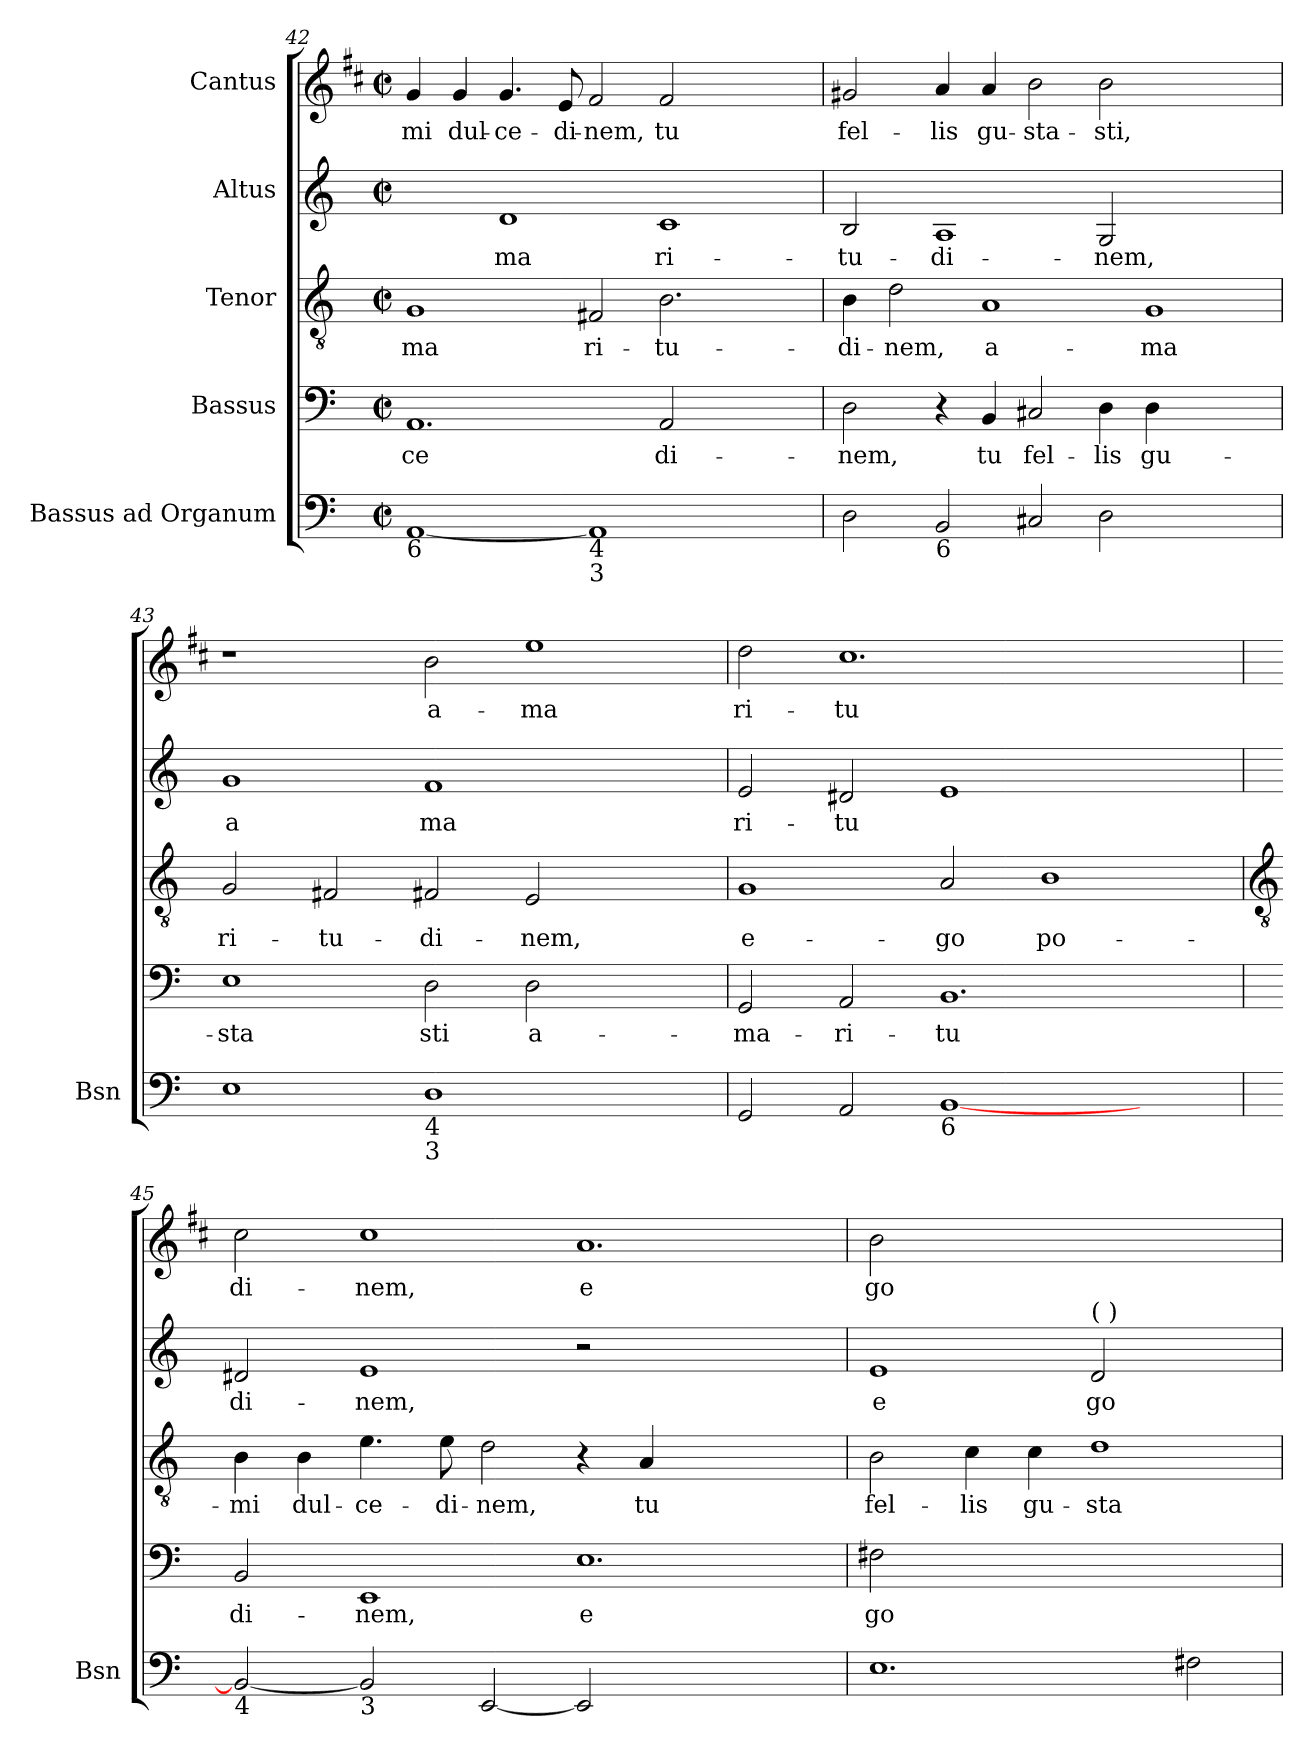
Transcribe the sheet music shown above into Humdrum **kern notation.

**kern	**kern	**text	**kern	**text	**kern	**text	**kern	**text
*part5	*part4	*part4	*part3	*part3	*part2	*part2	*part1	*part1
*staff5	*staff4	*staff4	*staff3	*staff3	*staff2	*staff2	*staff1	*staff1
*I"Bassus ad Organum	*I"Bassus	*	*I"Tenor	*	*I"Altus	*	*I"Cantus	*
*I'Bsn	*	*	*	*	*	*	*	*
!!LO:LB:g=z
*clefF4	*clefF4	*	*clefGv2	*	*clefG2	*	*clefG2	*
*	*	*	*	*	*	*	*ITrd1c2	*
*k[]	*k[]	*	*k[]	*	*k[]	*	*k[]	*
*C:	*C:	*	*C:	*	*C:	*	*C:	*
*M4/2	*M4/2	*	*M4/2	*	*M4/2	*	*M4/2	*
*met(c|)	*met(c|)	*	*met(c|)	*	*met(c|)	*	*met(c|)	*
=42	=42	=42	=42	=42	=42	=42	=42	=42
!LO:TX:b:t=6	!	!	!	!	!	!	!	!
!	!	!LO:LY:b	!	!LO:LY:b	!	!	!	!LO:LY:b
[1AA	1.AA	-ce	1G	-ma	2eyy]	.	4f	mi
!	!	!	!	!	!	!	!	!LO:LY:b
.	.	.	.	.	.	.	4f	dul-
!	!	!	!	!	!	!LO:LY:b	!	!LO:LY:b
.	.	.	.	.	1d	ma	4.f	-ce-
!	!	!	!	!	!	!	!	!LO:LY:b
.	.	.	.	.	.	.	8d	-di-
!LO:TX:b:t=4	!	!	!	!	!	!	!	!
!LO:TX:b:t=3	!	!	!	!	!	!	!	!
!	!	!	!	!LO:LY:b	!	!	!	!LO:LY:b
1AA]	.	.	2F#X	ri-	.	.	2e	-nem,
!	!	!LO:LY:b	!	!LO:LY:b	!	!LO:LY:b	!	!LO:LY:b
.	2AA	di-	2.B	-tu-	1c	ri-	2e	tu
2ryy	2ryy	.	.	.	.	.	2ryy	.
.	.	.	4ryy	.	.	.	.	.
=42A	=42A	=42A	=42A	=42A	=42A	=42A	=42A	=42A
!	!	!LO:LY:b	!	!LO:LY:b	!	!LO:LY:b	!	!LO:LY:b
2D	2D	-nem,	4B	-di-	2B	-tu-	2f#X	fel-
!	!	!	!	!LO:LY:b	!	!	!	!
.	.	.	2d	-nem,	.	.	.	.
!LO:TX:b:t=6	!	!	!	!	!	!	!	!
!	!	!	!	!	!	!LO:LY:b	!	!LO:LY:b
2BB	4r	.	.	.	1A	-di-	4g	-lis
!	!	!LO:LY:b	!	!LO:LY:b	!	!	!	!LO:LY:b
.	4BB	tu	1A	a-	.	.	4g	gu-
!	!	!LO:LY:b	!	!	!	!	!	!LO:LY:b
2C#X	2C#X	fel-	.	.	.	.	2a	-sta-
!	!	!LO:LY:b	!	!	!	!LO:LY:b	!	!LO:LY:b
2D	4D	-lis	.	.	2G	-nem,	2a	-sti,
!	!	!LO:LY:b	!	!LO:LY:b	!	!	!	!
.	4D	gu-	1G	-ma	.	.	.	.
2.ryy	2.ryy	.	.	.	2.ryy	.	2.ryy	.
=43A	=43A	=43A	=43A	=43A	=43A	=43A	=43A	=43A
!	!	!LO:LY:b	!	!LO:LY:b	!	!LO:LY:b	!	!
1E	1E	-sta	2G	ri-	1g	a	1r	.
!	!	!	!	!LO:LY:b	!	!	!	!
.	.	.	2F#X	-tu-	.	.	.	.
!LO:TX:b:t=4	!	!	!	!	!	!	!	!
!LO:TX:b:t=3	!	!	!	!	!	!	!	!
!	!	!LO:LY:b	!	!LO:LY:b	!	!LO:LY:b	!	!LO:LY:b
1D	2D	sti	2F#X	-di-	1f	ma	2a	a-
!	!	!LO:LY:b	!	!LO:LY:b	!	!	!	!LO:LY:b
.	2D	a-	2E	-nem,	.	.	1dd	-ma
2ryy	2ryy	.	2ryy	.	2ryy	.	.	.
=44A	=44A	=44A	=44A	=44A	=44A	=44A	=44A	=44A
!	!	!LO:LY:b	!	!LO:LY:b	!	!LO:LY:b	!	!LO:LY:b
2GG	2GG	-ma-	1G	e-	2e	ri-	2cc	ri-
!	!	!LO:LY:b	!	!	!	!LO:LY:b	!	!LO:LY:b
2AA	2AA	-ri-	.	.	2d#X	-tu	1.b	-tu
!LO:TX:b:t=6	!	!	!	!	!	!	!	!
!	!	!LO:LY:b	!	!LO:LY:b	!	!	!	!
[1BB	1.BB	-tu	2A	-go	1e	.	.	.
!	!	!	!	!LO:LY:b	!	!	!	!
.	.	.	1B	po-	.	.	.	.
2ryy	.	.	.	.	2ryy	.	2ryy	.
!!LO:LB:g=z
=45A	=45A	=45A	=45A	=45A	=45A	=45A	=45A	=45A
*	*	*	*clefGv2	*	*	*	*	*
!LO:TX:b:t=4	!	!	!	!	!	!	!	!
!	!	!LO:LY:b	!	!LO:LY:b	!	!LO:LY:b	!	!LO:LY:b
2BB_	2BB	di-	4B	-mi	2d#X	di-	2b	di-
!	!	!	!	!LO:LY:b	!	!	!	!
.	.	.	4B	dul-	.	.	.	.
!LO:TX:b:t=3	!	!	!	!	!	!	!	!
!	!	!LO:LY:b	!	!LO:LY:b	!	!LO:LY:b	!	!LO:LY:b
2BB]	1EE	-nem,	4.e	-ce-	1e	-nem,	1b	-nem,
!	!	!	!	!LO:LY:b	!	!	!	!
.	.	.	8e	-di-	.	.	.	.
!	!	!	!	!LO:LY:b	!	!	!	!
[2EE	.	.	2d	-nem,	.	.	.	.
!	!	!LO:LY:b	!	!	!	!	!	!LO:LY:b
2EE]	1.E	e	4r	.	2r	.	1.g	e
!	!	!	!	!LO:LY:b	!	!	!	!
.	.	.	4A	tu	.	.	.	.
1ryy	.	.	1ryy	.	1ryy	.	.	.
=46A	=46A	=46A	=46A	=46A	=46A	=46A	=46A	=46A
!	!	!LO:LY:b	!	!LO:LY:b	!	!LO:LY:b	!	!LO:LY:b
1.E	2F#X	go	2B	fel-	1e	e	2a	go
!	!	!	!	!LO:LY:b	!	!	!	!
.	1.ryy	.	4c	-lis	.	.	1.ryy	.
!	!	!	!	!LO:LY:b	!	!	!	!
.	.	.	4c	gu-	.	.	.	.
!	!	!	!	!	!LO:TX:a:t=(  )	!	!	!
!	!	!	!	!LO:LY:b	!	!LO:LY:b	!	!
.	.	.	1d	-sta	2d	go	.	.
2F#X	.	.	.	.	2ryy	.	.	.
=	=	=	=	=	=	=	=	=
*-	*-	*-	*-	*-	*-	*-	*-	*-
